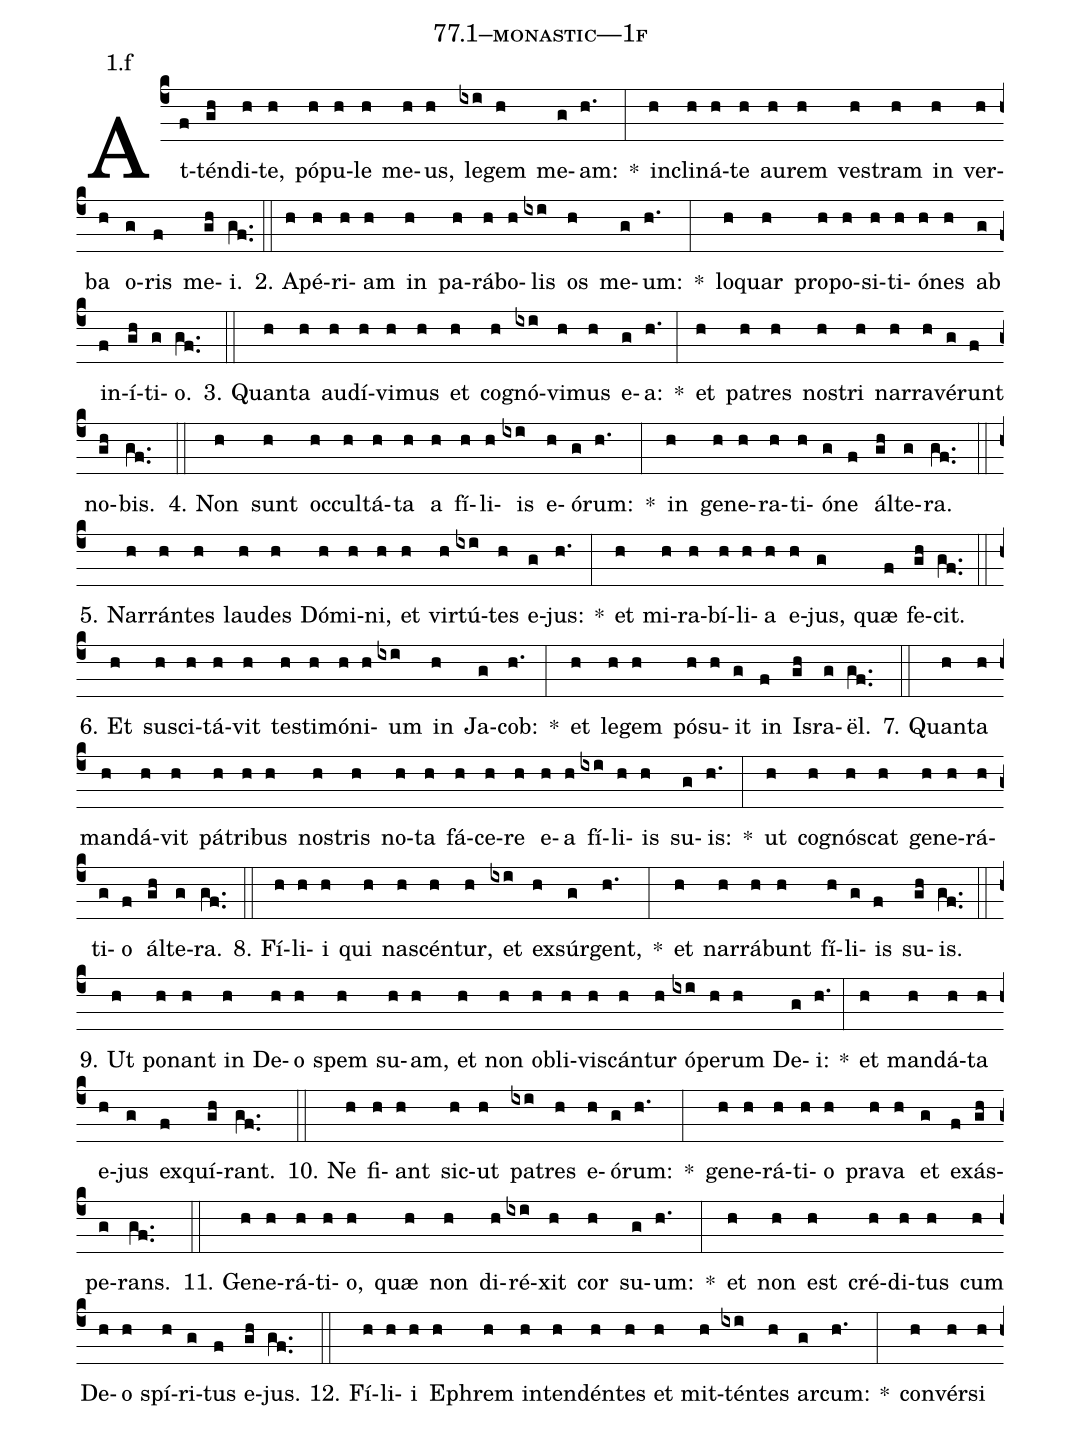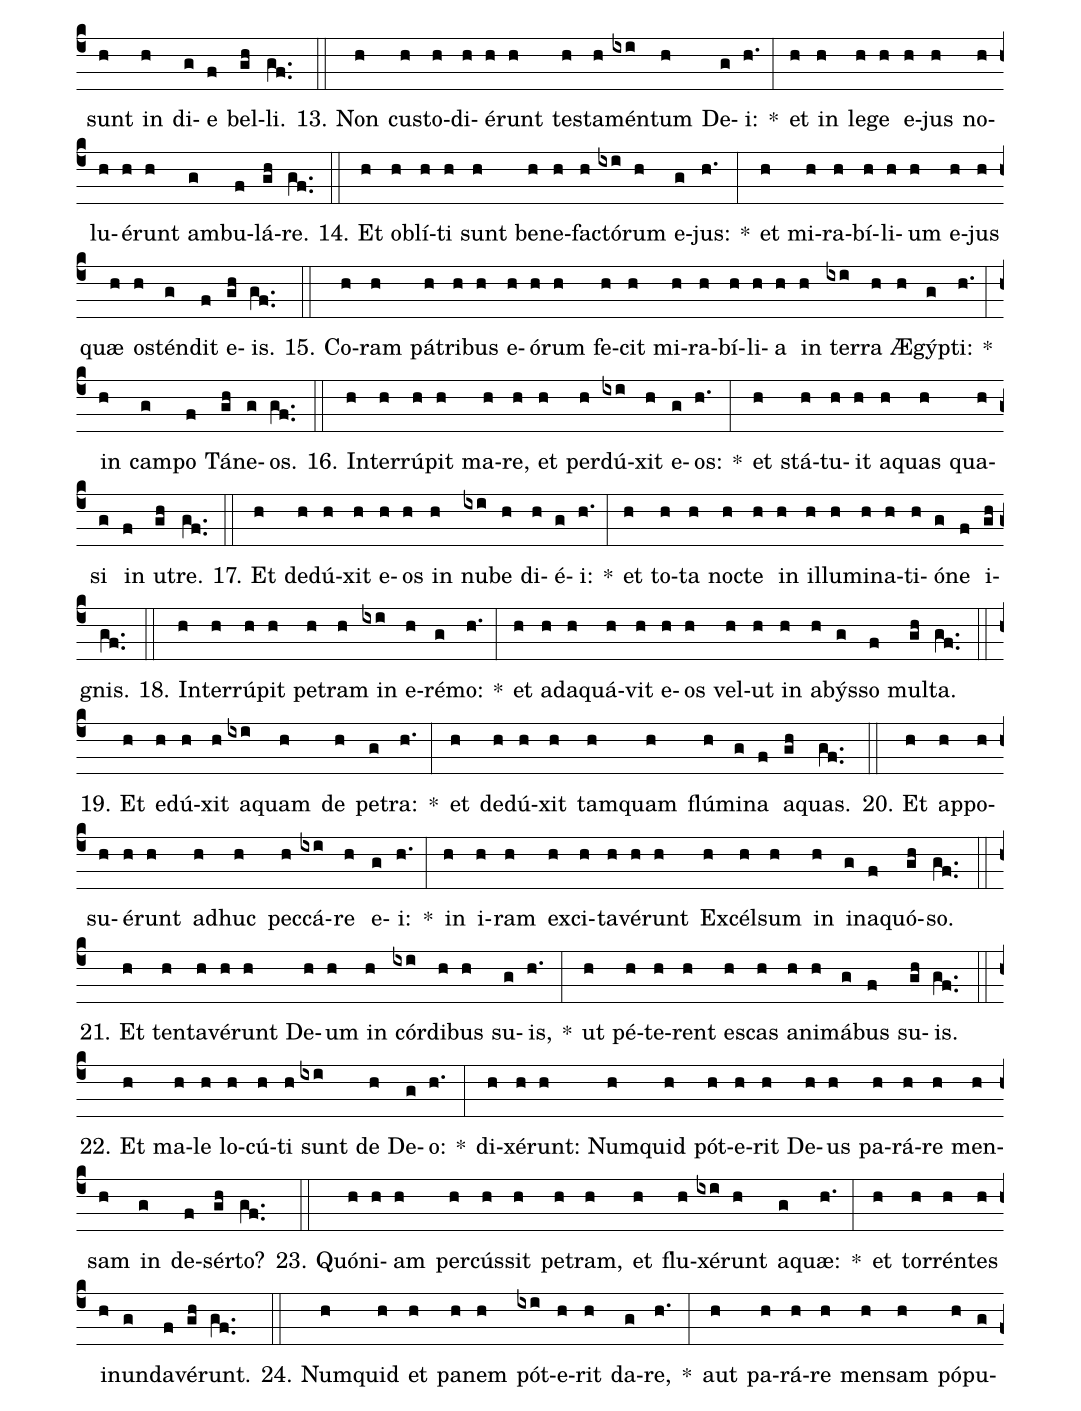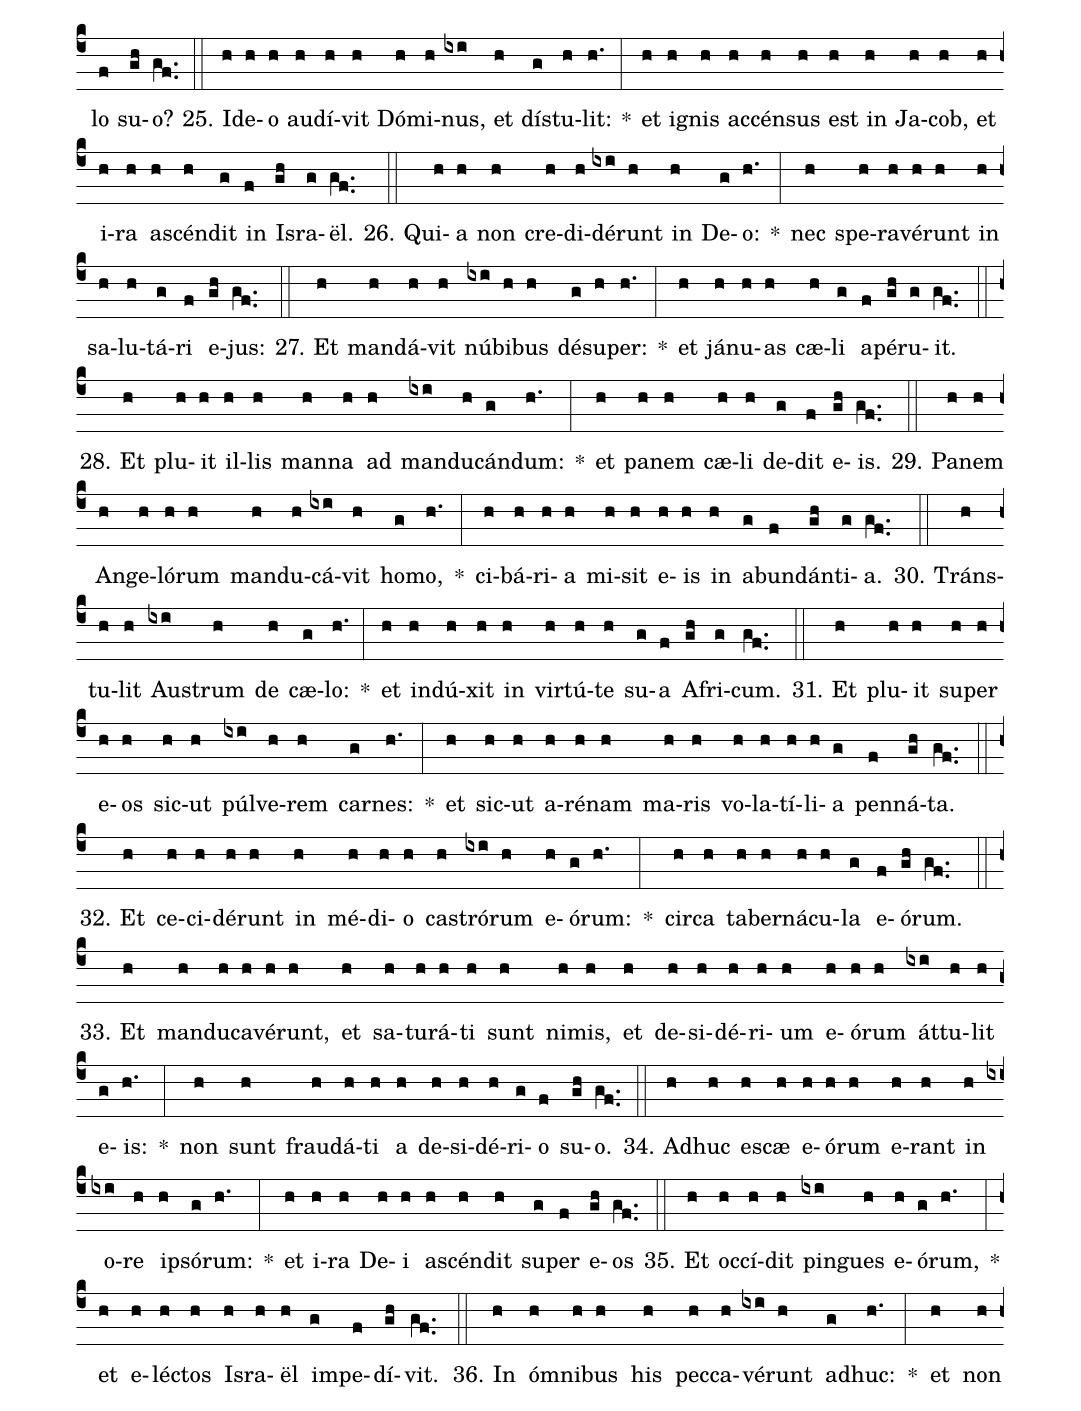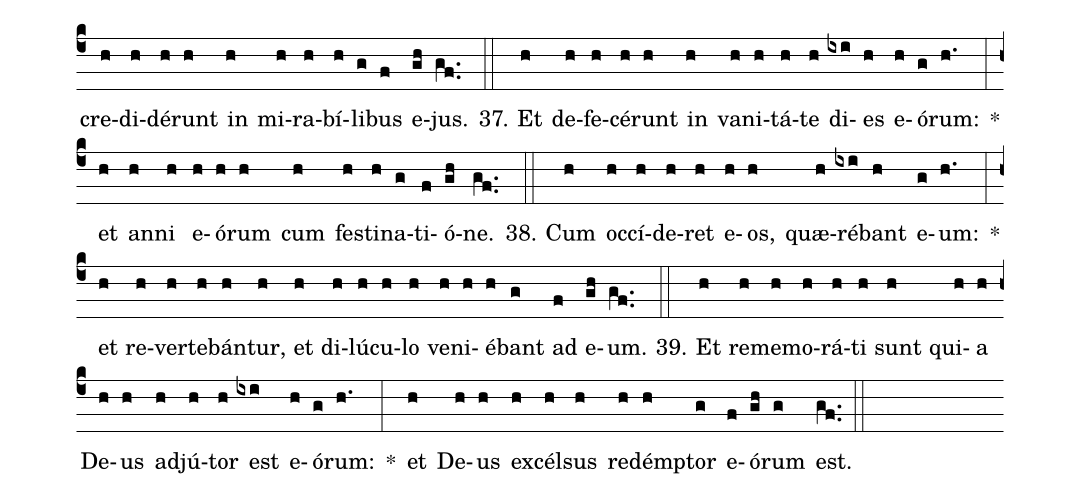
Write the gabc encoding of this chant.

name: 77.1--monastic---1f;
annotation: 1.f;
%%
(c4)At(f)tén(gh)di(h)te,(h) pó(h)pu(h)le(h) me(h)us,(h) le(ixi)gem(h) me(g)am:(h.) *(:) in(h)cli(h)ná(h)te(h) au(h)rem(h) ves(h)tram(h) in(h) ver(h)ba(h) o(g)ris(f) me(gh)i.(gf..) (::)
2. A(h)pé(h)ri(h)am(h) in(h) pa(h)rá(h)bo(h)lis(ixi) os(h) me(g)um:(h.) *(:) lo(h)quar(h) pro(h)po(h)si(h)ti(h)ó(h)nes(h) ab(g) in(f)í(gh)ti(g)o.(gf..) (::)
3. Quan(h)ta(h) au(h)dí(h)vi(h)mus(h) et(h) co(h)gnó(ixi)vi(h)mus(h) e(g)a:(h.) *(:) et(h) pa(h)tres(h) nos(h)tri(h) nar(h)ra(h)vé(g)runt(f) no(gh)bis.(gf..) (::)
4. Non(h) sunt(h) oc(h)cul(h)tá(h)ta(h) a(h) fí(h)li(h)is(ixi) e(h)ó(g)rum:(h.) *(:) in(h) ge(h)ne(h)ra(h)ti(h)ó(g)ne(f) ál(gh)te(g)ra.(gf..) (::)
5. Nar(h)rán(h)tes(h) lau(h)des(h) Dó(h)mi(h)ni,(h) et(h) vir(h)tú(ixi)tes(h) e(g)jus:(h.) *(:) et(h) mi(h)ra(h)bí(h)li(h)a(h) e(h)jus,(g) quæ(f) fe(gh)cit.(gf..) (::)
6. Et(h) su(h)sci(h)tá(h)vit(h) tes(h)ti(h)mó(h)ni(h)um(ixi) in(h) Ja(g)cob:(h.) *(:) et(h) le(h)gem(h) pó(h)su(h)it(g) in(f) Is(gh)ra(g)ël.(gf..) (::)
7. Quan(h)ta(h) man(h)dá(h)vit(h) pá(h)tri(h)bus(h) nos(h)tris(h) no(h)ta(h) fá(h)ce(h)re(h) e(h)a(h) fí(ixi)li(h)is(h) su(g)is:(h.) *(:) ut(h) co(h)gnós(h)cat(h) ge(h)ne(h)rá(h)ti(g)o(f) ál(gh)te(g)ra.(gf..) (::)
8. Fí(h)li(h)i(h) qui(h) na(h)scén(h)tur,(h) et(ixi) ex(h)súr(g)gent,(h.) *(:) et(h) nar(h)rá(h)bunt(h) fí(h)li(g)is(f) su(gh)is.(gf..) (::)
9. Ut(h) po(h)nant(h) in(h) De(h)o(h) spem(h) su(h)am,(h) et(h) non(h) ob(h)li(h)vis(h)cán(h)tur(h) ó(ixi)pe(h)rum(h) De(g)i:(h.) *(:) et(h) man(h)dá(h)ta(h) e(h)jus(g) ex(f)quí(gh)rant.(gf..) (::)
10. Ne(h) fi(h)ant(h) sic(h)ut(h) pa(ixi)tres(h) e(h)ó(g)rum:(h.) *(:) ge(h)ne(h)rá(h)ti(h)o(h) pra(h)va(h) et(g) ex(f)ás(gh)pe(g)rans.(gf..) (::)
11. Ge(h)ne(h)rá(h)ti(h)o,(h) quæ(h) non(h) di(h)ré(ixi)xit(h) cor(h) su(g)um:(h.) *(:) et(h) non(h) est(h) cré(h)di(h)tus(h) cum(h) De(h)o(h) spí(h)ri(g)tus(f) e(gh)jus.(gf..) (::)
12. Fí(h)li(h)i(h) E(h)phrem(h) in(h)ten(h)dén(h)tes(h) et(h) mit(h)tén(ixi)tes(h) ar(g)cum:(h.) *(:) con(h)vér(h)si(h) sunt(h) in(h) di(g)e(f) bel(gh)li.(gf..) (::)
13. Non(h) cus(h)to(h)di(h)é(h)runt(h) tes(h)ta(h)mén(ixi)tum(h) De(g)i:(h.) *(:) et(h) in(h) le(h)ge(h) e(h)jus(h) no(h)lu(h)é(h)runt(h) am(g)bu(f)lá(gh)re.(gf..) (::)
14. Et(h) ob(h)lí(h)ti(h) sunt(h) be(h)ne(h)fac(h)tó(ixi)rum(h) e(g)jus:(h.) *(:) et(h) mi(h)ra(h)bí(h)li(h)um(h) e(h)jus(h) quæ(h) os(h)tén(g)dit(f) e(gh)is.(gf..) (::)
15. Co(h)ram(h) pá(h)tri(h)bus(h) e(h)ó(h)rum(h) fe(h)cit(h) mi(h)ra(h)bí(h)li(h)a(h) in(h) ter(ixi)ra(h) Æ(h)gýp(g)ti:(h.) *(:) in(h) cam(g)po(f) Tá(gh)ne(g)os.(gf..) (::)
16. In(h)ter(h)rú(h)pit(h) ma(h)re,(h) et(h) per(h)dú(ixi)xit(h) e(g)os:(h.) *(:) et(h) stá(h)tu(h)it(h) a(h)quas(h) qua(h)si(g) in(f) u(gh)tre.(gf..) (::)
17. Et(h) de(h)dú(h)xit(h) e(h)os(h) in(h) nu(ixi)be(h) di(h)é(g)i:(h.) *(:) et(h) to(h)ta(h) noc(h)te(h) in(h) il(h)lu(h)mi(h)na(h)ti(h)ó(g)ne(f) i(gh)gnis.(gf..) (::)
18. In(h)ter(h)rú(h)pit(h) pe(h)tram(h) in(ixi) e(h)ré(g)mo:(h.) *(:) et(h) ad(h)a(h)quá(h)vit(h) e(h)os(h) vel(h)ut(h) in(h) a(h)býs(g)so(f) mul(gh)ta.(gf..) (::)
19. Et(h) e(h)dú(h)xit(h) a(ixi)quam(h) de(h) pe(g)tra:(h.) *(:) et(h) de(h)dú(h)xit(h) tam(h)quam(h) flú(h)mi(g)na(f) a(gh)quas.(gf..) (::)
20. Et(h) ap(h)po(h)su(h)é(h)runt(h) ad(h)huc(h) pec(h)cá(ixi)re(h) e(g)i:(h.) *(:) in(h) i(h)ram(h) ex(h)ci(h)ta(h)vé(h)runt(h) Ex(h)cél(h)sum(h) in(h) in(g)a(f)quó(gh)so.(gf..) (::)
21. Et(h) ten(h)ta(h)vé(h)runt(h) De(h)um(h) in(h) cór(ixi)di(h)bus(h) su(g)is,(h.) *(:) ut(h) pé(h)te(h)rent(h) es(h)cas(h) a(h)ni(h)má(g)bus(f) su(gh)is.(gf..) (::)
22. Et(h) ma(h)le(h) lo(h)cú(h)ti(h) sunt(ixi) de(h) De(g)o:(h.) *(:) di(h)xé(h)runt:(h) Num(h)quid(h) pót(h)e(h)rit(h) De(h)us(h) pa(h)rá(h)re(h) men(h)sam(h) in(g) de(f)sér(gh)to?(gf..) (::)
23. Quón(h)i(h)am(h) per(h)cús(h)sit(h) pe(h)tram,(h) et(h) flu(h)xé(ixi)runt(h) a(g)quæ:(h.) *(:) et(h) tor(h)rén(h)tes(h) in(h)un(g)da(f)vé(gh)runt.(gf..) (::)
24. Num(h)quid(h) et(h) pa(h)nem(h) pót(ixi)e(h)rit(h) da(g)re,(h.) *(:) aut(h) pa(h)rá(h)re(h) men(h)sam(h) pó(h)pu(g)lo(f) su(gh)o?(gf..) (::)
25. Id(h)e(h)o(h) au(h)dí(h)vit(h) Dó(h)mi(h)nus,(ixi) et(h) dís(g)tu(h)lit:(h.) *(:) et(h) i(h)gnis(h) ac(h)cén(h)sus(h) est(h) in(h) Ja(h)cob,(h) et(h) i(h)ra(h) a(h)scén(h)dit(g) in(f) Is(gh)ra(g)ël.(gf..) (::)
26. Qui(h)a(h) non(h) cre(h)di(h)dé(ixi)runt(h) in(h) De(g)o:(h.) *(:) nec(h) spe(h)ra(h)vé(h)runt(h) in(h) sa(h)lu(h)tá(g)ri(f) e(gh)jus:(gf..) (::)
27. Et(h) man(h)dá(h)vit(h) nú(ixi)bi(h)bus(h) dé(g)su(h)per:(h.) *(:) et(h) já(h)nu(h)as(h) cæ(h)li(g) a(f)pé(gh)ru(g)it.(gf..) (::)
28. Et(h) plu(h)it(h) il(h)lis(h) man(h)na(h) ad(h) man(ixi)du(h)cán(g)dum:(h.) *(:) et(h) pa(h)nem(h) cæ(h)li(h) de(g)dit(f) e(gh)is.(gf..) (::)
29. Pa(h)nem(h) An(h)ge(h)ló(h)rum(h) man(h)du(h)cá(ixi)vit(h) ho(g)mo,(h.) *(:) ci(h)bá(h)ri(h)a(h) mi(h)sit(h) e(h)is(h) in(h) ab(g)un(f)dán(gh)ti(g)a.(gf..) (::)
30. Tráns(h)tu(h)lit(h) Aus(ixi)trum(h) de(h) cæ(g)lo:(h.) *(:) et(h) in(h)dú(h)xit(h) in(h) vir(h)tú(h)te(h) su(g)a(f) A(gh)fri(g)cum.(gf..) (::)
31. Et(h) plu(h)it(h) su(h)per(h) e(h)os(h) sic(h)ut(h) púl(ixi)ve(h)rem(h) car(g)nes:(h.) *(:) et(h) sic(h)ut(h) a(h)ré(h)nam(h) ma(h)ris(h) vo(h)la(h)tí(h)li(h)a(g) pen(f)ná(gh)ta.(gf..) (::)
32. Et(h) ce(h)ci(h)dé(h)runt(h) in(h) mé(h)di(h)o(h) cas(h)tró(ixi)rum(h) e(h)ó(g)rum:(h.) *(:) cir(h)ca(h) ta(h)ber(h)ná(h)cu(h)la(g) e(f)ó(gh)rum.(gf..) (::)
33. Et(h) man(h)du(h)ca(h)vé(h)runt,(h) et(h) sa(h)tu(h)rá(h)ti(h) sunt(h) ni(h)mis,(h) et(h) de(h)si(h)dé(h)ri(h)um(h) e(h)ó(h)rum(h) át(ixi)tu(h)lit(h) e(g)is:(h.) *(:) non(h) sunt(h) frau(h)dá(h)ti(h) a(h) de(h)si(h)dé(h)ri(g)o(f) su(gh)o.(gf..) (::)
34. Ad(h)huc(h) e(h)scæ(h) e(h)ó(h)rum(h) e(h)rant(h) in(h) o(ixi)re(h) ip(h)só(g)rum:(h.) *(:) et(h) i(h)ra(h) De(h)i(h) a(h)scén(h)dit(h) su(g)per(f) e(gh)os(gf..) (::)
35. Et(h) oc(h)cí(h)dit(h) pin(ixi)gues(h) e(h)ó(g)rum,(h.) *(:) et(h) e(h)léc(h)tos(h) Is(h)ra(h)ël(h) im(g)pe(f)dí(gh)vit.(gf..) (::)
36. In(h) óm(h)ni(h)bus(h) his(h) pec(h)ca(h)vé(ixi)runt(h) ad(g)huc:(h.) *(:) et(h) non(h) cre(h)di(h)dé(h)runt(h) in(h) mi(h)ra(h)bí(h)li(g)bus(f) e(gh)jus.(gf..) (::)
37. Et(h) de(h)fe(h)cé(h)runt(h) in(h) va(h)ni(h)tá(h)te(h) di(ixi)es(h) e(h)ó(g)rum:(h.) *(:) et(h) an(h)ni(h) e(h)ó(h)rum(h) cum(h) fes(h)ti(h)na(g)ti(f)ó(gh)ne.(gf..) (::)
38. Cum(h) oc(h)cí(h)de(h)ret(h) e(h)os,(h) quæ(h)ré(ixi)bant(h) e(g)um:(h.) *(:) et(h) re(h)ver(h)te(h)bán(h)tur,(h) et(h) di(h)lú(h)cu(h)lo(h) ve(h)ni(h)é(h)bant(g) ad(f) e(gh)um.(gf..) (::)
39. Et(h) re(h)me(h)mo(h)rá(h)ti(h) sunt(h) qui(h)a(h) De(h)us(h) ad(h)jú(h)tor(h) est(ixi) e(h)ó(g)rum:(h.) *(:) et(h) De(h)us(h) ex(h)cél(h)sus(h) red(h)émp(h)tor(g) e(f)ó(gh)rum(g) est.(gf..) (::)
